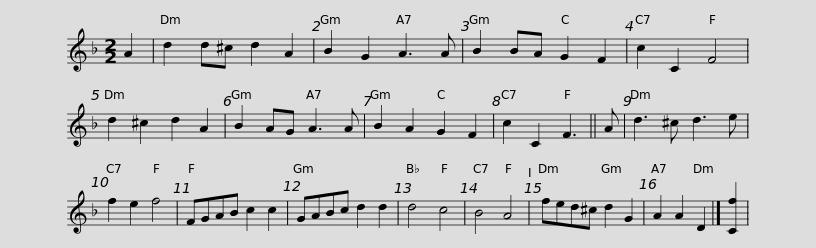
X:1
L:1/8
M:2/2
I:linebreak $
K:Dmin
V:1 treble
V:1
 A2 | d2 d^c d2 A2 | B2 G2 A3 A | B2 BA G2 F2 | c2 C2 F4 | %5
 d2 ^c2 d2 A2 | B2 AG A3 A | B2 A2 G2 F2 | c2 C2 F3 ||$ A | %10
 d3 ^c d3 e | f2 e2 f4 | FGAB c2 c2 | GABc d2 d2 | d4 c4 | %15
 B4 A4 | fed^c d2 G2 | A2 A2 D2 |] [Cf]2 | %19
